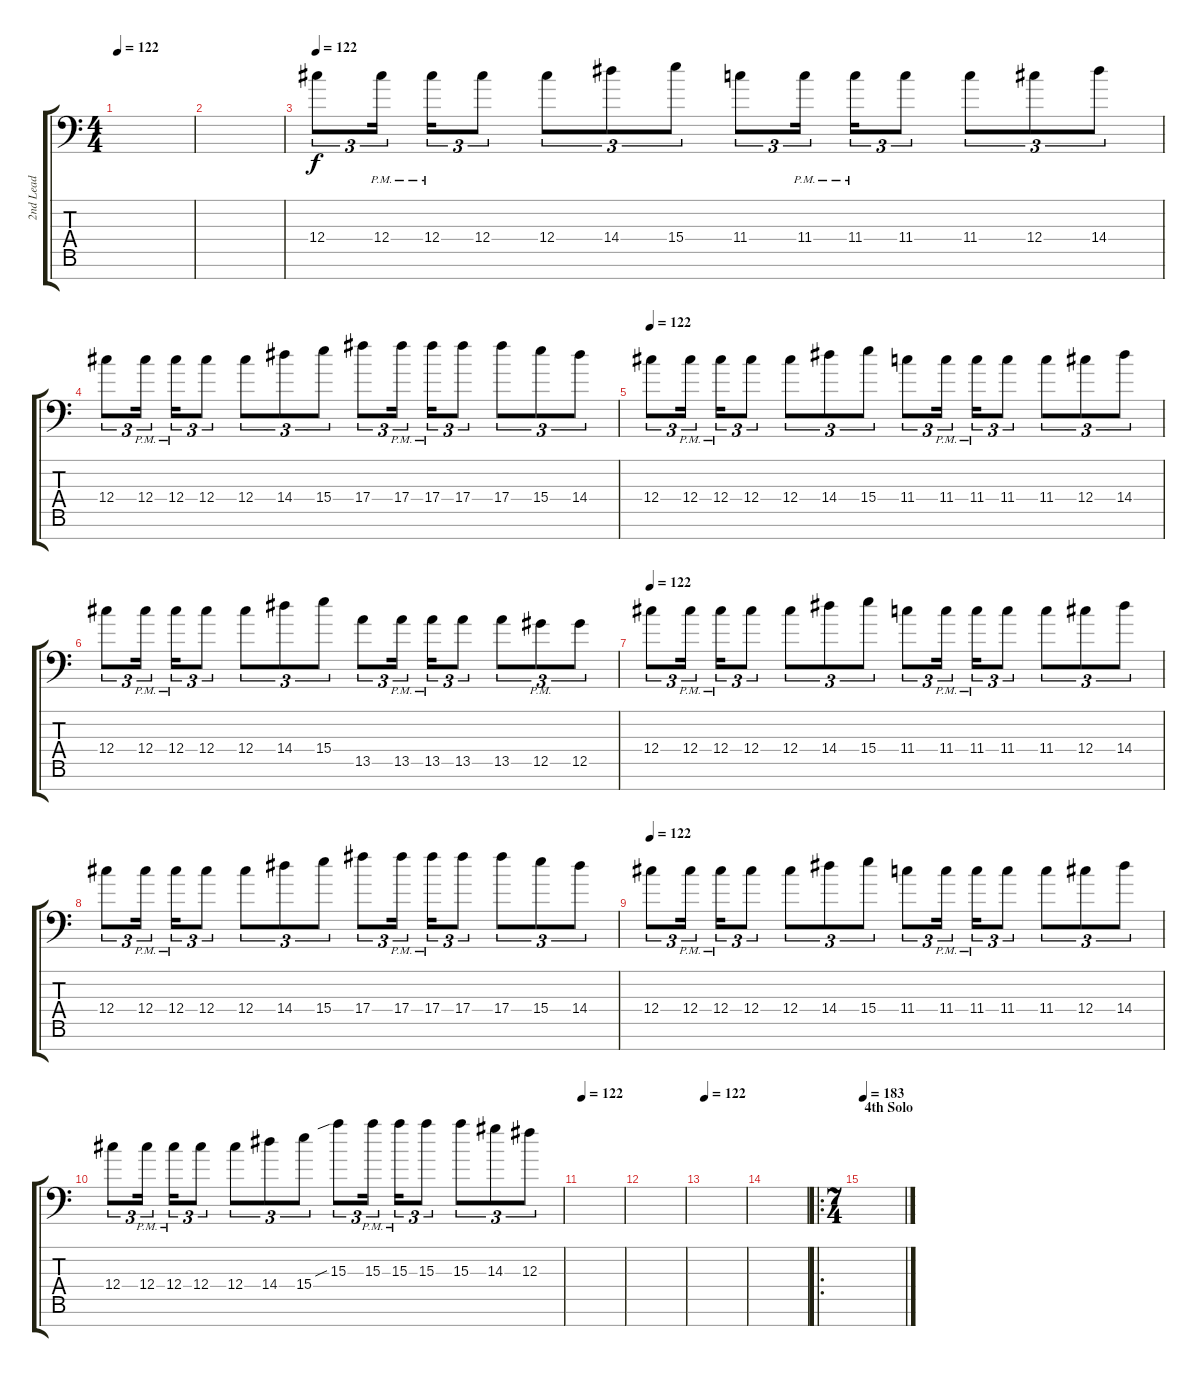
\track ("2nd Lead" "2nd Lead") {instrument distortionguitar}
\staff {score tabs}
\tuning (Eb4 Bb3 Gb3 Db3 Ab2 Eb2 Bb1) {hide}
\ts (4 4)
\tempo 122
\clef f4
\ks c
|
|
\tempo 122
12.4.8{tu (3 2)} 12.4{pm}.16{tu (3 2)} 12.4{pm}.16{tu (3 2)} 12.4.8{tu (3 2)} 12.4.8{tu (3 2)} 14.4.8{tu (3 2)} 15.4.8{tu (3 2)} 11.4.8{tu (3 2)} 11.4{pm}.16{tu (3 2)} 11.4{pm}.16{tu (3 2)} 11.4.8{tu (3 2)} 11.4.8{tu (3 2)} 12.4.8{tu (3 2)} 14.4.8{tu (3 2)} |
12.4.8{tu (3 2)} 12.4{pm}.16{tu (3 2)} 12.4{pm}.16{tu (3 2)} 12.4.8{tu (3 2)} 12.4.8{tu (3 2)} 14.4.8{tu (3 2)} 15.4.8{tu (3 2)} 17.4.8{tu (3 2)} 17.4{pm}.16{tu (3 2)} 17.4{pm}.16{tu (3 2)} 17.4.8{tu (3 2)} 17.4.8{tu (3 2)} 15.4.8{tu (3 2)} 14.4.8{tu (3 2)} |
\tempo 122
12.4.8{tu (3 2)} 12.4{pm}.16{tu (3 2)} 12.4{pm}.16{tu (3 2)} 12.4.8{tu (3 2)} 12.4.8{tu (3 2)} 14.4.8{tu (3 2)} 15.4.8{tu (3 2)} 11.4.8{tu (3 2)} 11.4{pm}.16{tu (3 2)} 11.4{pm}.16{tu (3 2)} 11.4.8{tu (3 2)} 11.4.8{tu (3 2)} 12.4.8{tu (3 2)} 14.4.8{tu (3 2)} |
12.4.8{tu (3 2)} 12.4{pm}.16{tu (3 2)} 12.4{pm}.16{tu (3 2)} 12.4.8{tu (3 2)} 12.4.8{tu (3 2)} 14.4.8{tu (3 2)} 15.4.8{tu (3 2)} 13.5.8{tu (3 2)} 13.5{pm}.16{tu (3 2)} 13.5{pm}.16{tu (3 2)} 13.5.8{tu (3 2)} 13.5.8{tu (3 2)} 12.5{pm}.8{tu (3 2)} 12.5.8{tu (3 2)} |
\tempo 122
12.4.8{tu (3 2)} 12.4{pm}.16{tu (3 2)} 12.4{pm}.16{tu (3 2)} 12.4.8{tu (3 2)} 12.4.8{tu (3 2)} 14.4.8{tu (3 2)} 15.4.8{tu (3 2)} 11.4.8{tu (3 2)} 11.4{pm}.16{tu (3 2)} 11.4{pm}.16{tu (3 2)} 11.4.8{tu (3 2)} 11.4.8{tu (3 2)} 12.4.8{tu (3 2)} 14.4.8{tu (3 2)} |
12.4.8{tu (3 2)} 12.4{pm}.16{tu (3 2)} 12.4{pm}.16{tu (3 2)} 12.4.8{tu (3 2)} 12.4.8{tu (3 2)} 14.4.8{tu (3 2)} 15.4.8{tu (3 2)} 17.4.8{tu (3 2)} 17.4{pm}.16{tu (3 2)} 17.4{pm}.16{tu (3 2)} 17.4.8{tu (3 2)} 17.4.8{tu (3 2)} 15.4.8{tu (3 2)} 14.4.8{tu (3 2)} |
\tempo 122
12.4.8{tu (3 2)} 12.4{pm}.16{tu (3 2)} 12.4{pm}.16{tu (3 2)} 12.4.8{tu (3 2)} 12.4.8{tu (3 2)} 14.4.8{tu (3 2)} 15.4.8{tu (3 2)} 11.4.8{tu (3 2)} 11.4{pm}.16{tu (3 2)} 11.4{pm}.16{tu (3 2)} 11.4.8{tu (3 2)} 11.4.8{tu (3 2)} 12.4.8{tu (3 2)} 14.4.8{tu (3 2)} |
12.4.8{tu (3 2)} 12.4{pm}.16{tu (3 2)} 12.4{pm}.16{tu (3 2)} 12.4.8{tu (3 2)} 12.4.8{tu (3 2)} 14.4.8{tu (3 2)} 15.4.8{tu (3 2)} 15.3{sib}.8{tu (3 2)} 15.3{pm}.16{tu (3 2)} 15.3{pm}.16{tu (3 2)} 15.3.8{tu (3 2)} 15.3.8{tu (3 2)} 14.3.8{tu (3 2)} 12.3.8{tu (3 2)} |
\tempo 122
|
|
\tempo 122
|
|
\ro
\ts (7 4)
\section ("" "4th Solo")
\tempo 183
